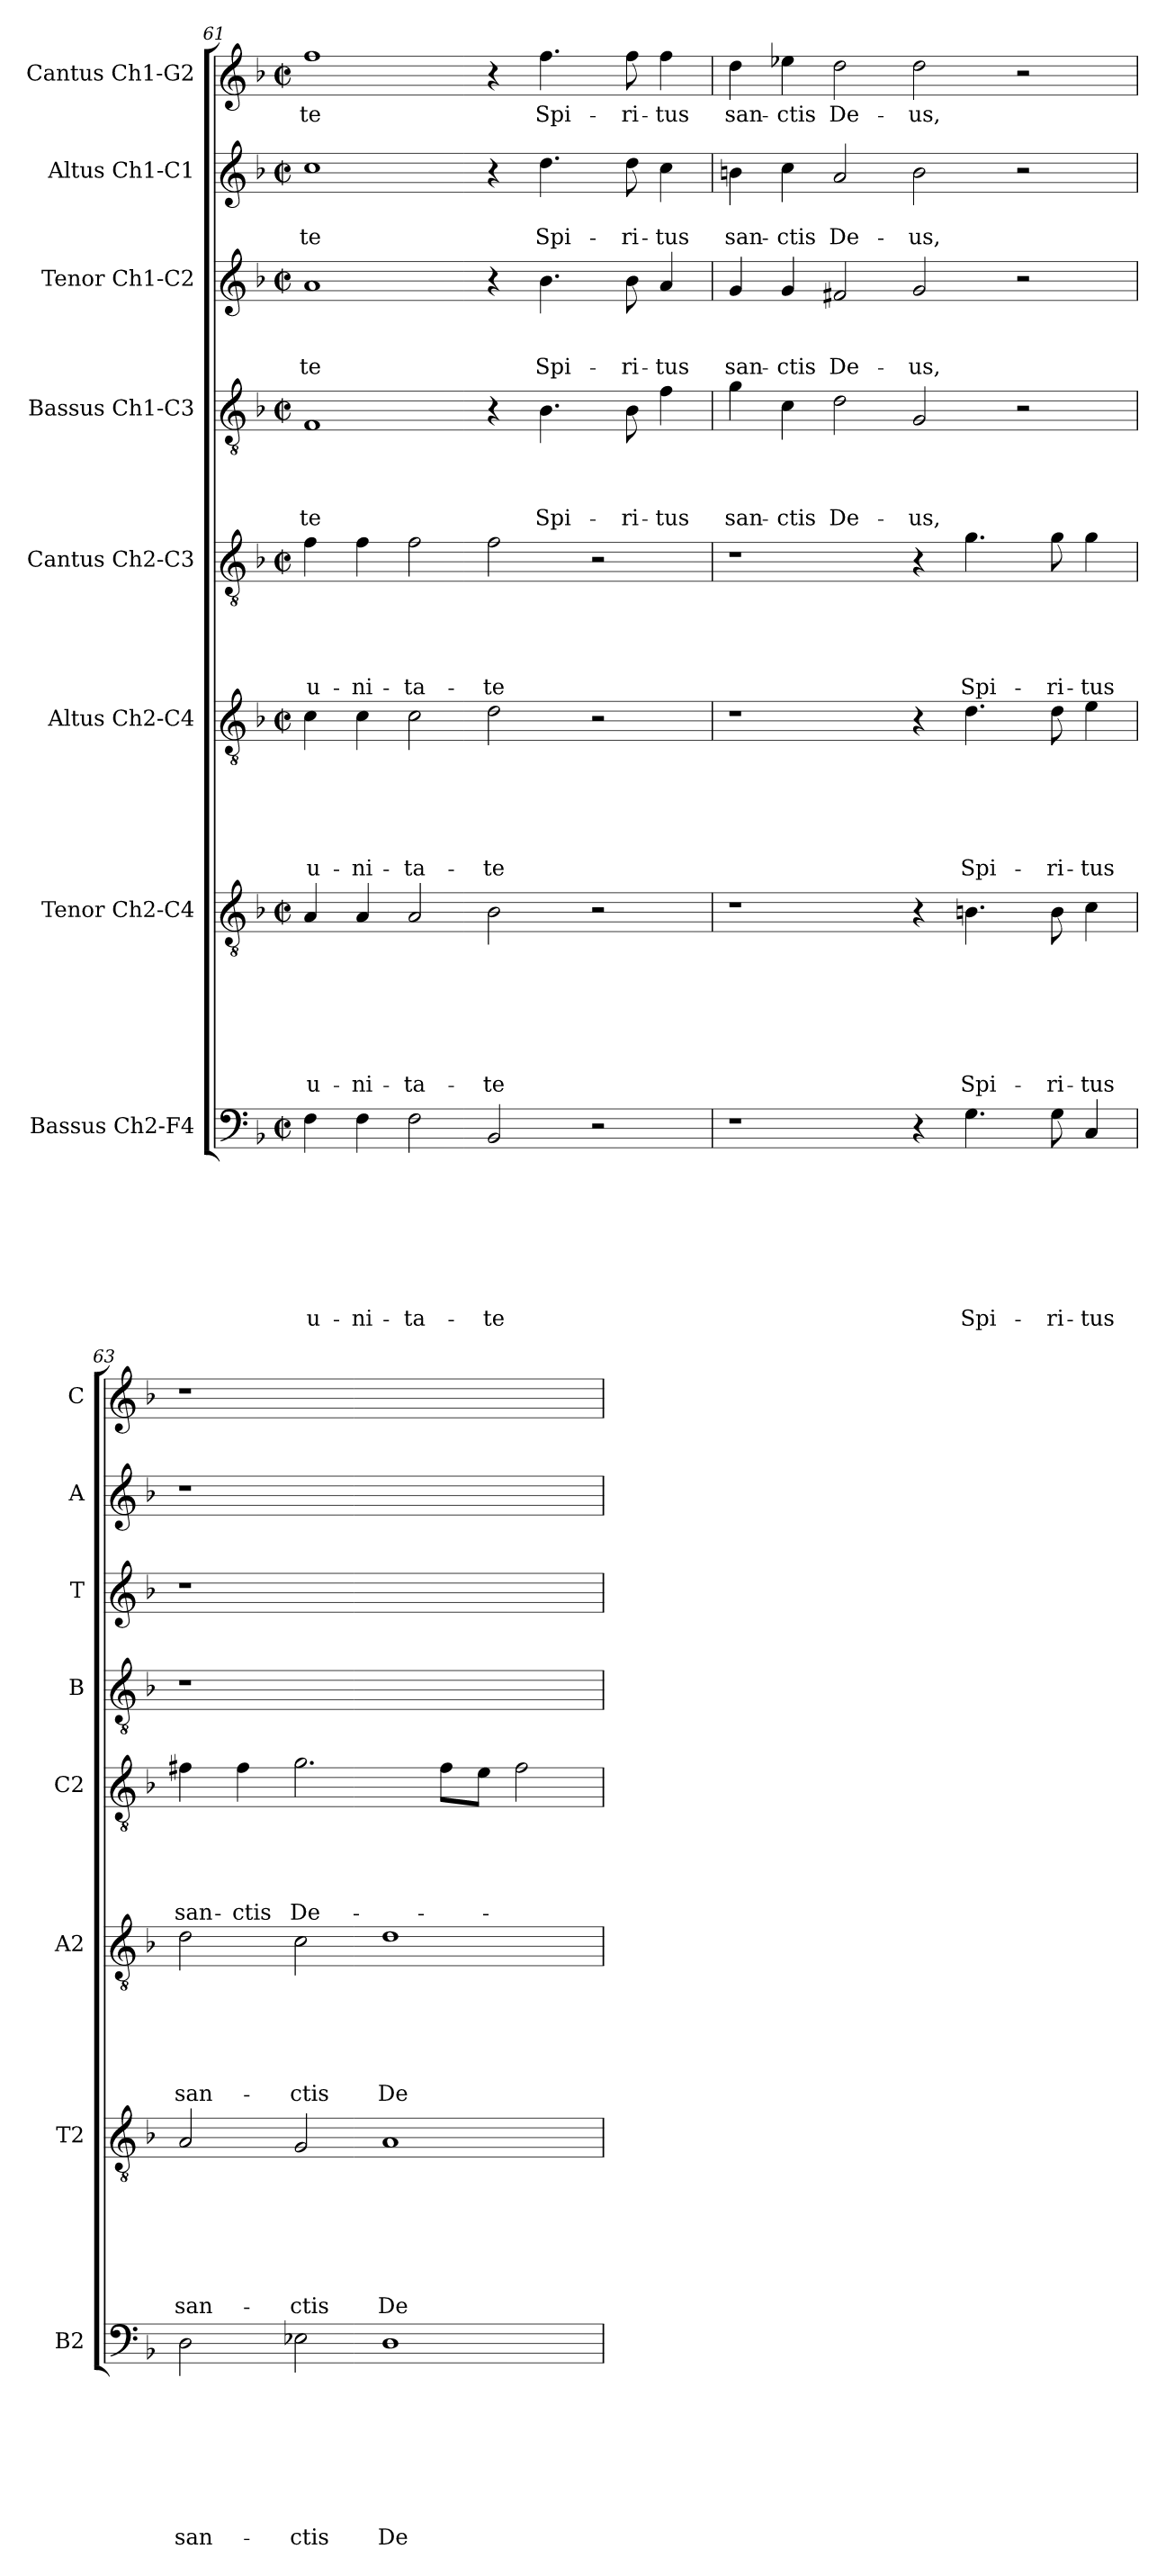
**kern	**text	**text	**text	**text	**text	**text	**text	**text	**kern	**text	**text	**text	**text	**text	**text	**text	**kern	**text	**text	**text	**text	**text	**text	**kern	**text	**text	**text	**text	**text	**kern	**text	**text	**text	**text	**kern	**text	**text	**text	**kern	**text	**text	**kern	**text
*part8	*part8	*part8	*part8	*part8	*part8	*part8	*part8	*part8	*part7	*part7	*part7	*part7	*part7	*part7	*part7	*part7	*part6	*part6	*part6	*part6	*part6	*part6	*part6	*part5	*part5	*part5	*part5	*part5	*part5	*part4	*part4	*part4	*part4	*part4	*part3	*part3	*part3	*part3	*part2	*part2	*part2	*part1	*part1
*staff8	*staff8	*staff8	*staff8	*staff8	*staff8	*staff8	*staff8	*staff8	*staff7	*staff7	*staff7	*staff7	*staff7	*staff7	*staff7	*staff7	*staff6	*staff6	*staff6	*staff6	*staff6	*staff6	*staff6	*staff5	*staff5	*staff5	*staff5	*staff5	*staff5	*staff4	*staff4	*staff4	*staff4	*staff4	*staff3	*staff3	*staff3	*staff3	*staff2	*staff2	*staff2	*staff1	*staff1
*I"Bassus Ch2-F4	*	*	*	*	*	*	*	*	*I"Tenor Ch2-C4	*	*	*	*	*	*	*	*I"Altus Ch2-C4	*	*	*	*	*	*	*I"Cantus Ch2-C3	*	*	*	*	*	*I"Bassus Ch1-C3	*	*	*	*	*I"Tenor Ch1-C2	*	*	*	*I"Altus Ch1-C1	*	*	*I"Cantus Ch1-G2	*
*I'B2	*	*	*	*	*	*	*	*	*I'T2	*	*	*	*	*	*	*	*I'A2	*	*	*	*	*	*	*I'C2	*	*	*	*	*	*I'B	*	*	*	*	*I'T	*	*	*	*I'A	*	*	*I'C	*
!!LO:LB:g=z
*clefF4	*	*	*	*	*	*	*	*	*clefGv2	*	*	*	*	*	*	*	*clefGv2	*	*	*	*	*	*	*clefGv2	*	*	*	*	*	*clefGv2	*	*	*	*	*clefG2	*	*	*	*clefG2	*	*	*clefG2	*
*k[b-]	*	*	*	*	*	*	*	*	*k[b-]	*	*	*	*	*	*	*	*k[b-]	*	*	*	*	*	*	*k[b-]	*	*	*	*	*	*k[b-]	*	*	*	*	*k[b-]	*	*	*	*k[b-]	*	*	*k[b-]	*
*F:	*	*	*	*	*	*	*	*	*F:	*	*	*	*	*	*	*	*F:	*	*	*	*	*	*	*F:	*	*	*	*	*	*F:	*	*	*	*	*F:	*	*	*	*F:	*	*	*F:	*
*M2/2	*	*	*	*	*	*	*	*	*M2/2	*	*	*	*	*	*	*	*M2/2	*	*	*	*	*	*	*M2/2	*	*	*	*	*	*M2/2	*	*	*	*	*M2/2	*	*	*	*M2/2	*	*	*M2/2	*
*met(c|)	*	*	*	*	*	*	*	*	*met(c|)	*	*	*	*	*	*	*	*met(c|)	*	*	*	*	*	*	*met(c|)	*	*	*	*	*	*met(c|)	*	*	*	*	*met(c|)	*	*	*	*met(c|)	*	*	*met(c|)	*
=61	=61	=61	=61	=61	=61	=61	=61	=61	=61	=61	=61	=61	=61	=61	=61	=61	=61	=61	=61	=61	=61	=61	=61	=61	=61	=61	=61	=61	=61	=61	=61	=61	=61	=61	=61	=61	=61	=61	=61	=61	=61	=61	=61
!	!	!	!	!	!	!	!	!LO:LY:b	!	!	!	!	!	!	!	!LO:LY:b	!	!	!	!	!	!	!LO:LY:b	!	!	!	!	!	!LO:LY:b	!	!	!	!	!LO:LY:b	!	!	!	!LO:LY:b	!	!	!LO:LY:b	!	!LO:LY:b
4F\	.	.	.	.	.	.	.	u-	4A/	.	.	.	.	.	.	u-	4c\	.	.	.	.	.	u-	4f\	.	.	.	.	u-	1F	.	.	.	-te	1a	.	.	-te	1cc	.	-te	1ff	-te
!	!	!	!	!	!	!	!	!LO:LY:b	!	!	!	!	!	!	!	!LO:LY:b	!	!	!	!	!	!	!LO:LY:b	!	!	!	!	!	!LO:LY:b	!	!	!	!	!	!	!	!	!	!	!	!	!	!
4F\	.	.	.	.	.	.	.	-ni-	4A/	.	.	.	.	.	.	-ni-	4c\	.	.	.	.	.	-ni-	4f\	.	.	.	.	-ni-	.	.	.	.	.	.	.	.	.	.	.	.	.	.
!	!	!	!	!	!	!	!	!LO:LY:b	!	!	!	!	!	!	!	!LO:LY:b	!	!	!	!	!	!	!LO:LY:b	!	!	!	!	!	!LO:LY:b	!	!	!	!	!	!	!	!	!	!	!	!	!	!
2F\	.	.	.	.	.	.	.	-ta-	2A/	.	.	.	.	.	.	-ta-	2c\	.	.	.	.	.	-ta-	2f\	.	.	.	.	-ta-	.	.	.	.	.	.	.	.	.	.	.	.	.	.
!	!	!	!	!	!	!	!	!LO:LY:b	!	!	!	!	!	!	!	!LO:LY:b	!	!	!	!	!	!	!LO:LY:b	!	!	!	!	!	!LO:LY:b	!	!	!	!	!	!	!	!	!	!	!	!	!	!
2BB-/	.	.	.	.	.	.	.	-te	2B-\	.	.	.	.	.	.	-te	2d\	.	.	.	.	.	-te	2f\	.	.	.	.	-te	4r	.	.	.	.	4r	.	.	.	4r	.	.	4r	.
!	!	!	!	!	!	!	!	!	!	!	!	!	!	!	!	!	!	!	!	!	!	!	!	!	!	!	!	!	!	!	!	!	!	!LO:LY:b	!	!	!	!LO:LY:b	!	!	!LO:LY:b	!	!LO:LY:b
.	.	.	.	.	.	.	.	.	.	.	.	.	.	.	.	.	.	.	.	.	.	.	.	.	.	.	.	.	.	4.B-\	.	.	.	Spi-	4.b-\	.	.	Spi-	4.dd\	.	Spi-	4.ff\	Spi-
2r	.	.	.	.	.	.	.	.	2r	.	.	.	.	.	.	.	2r	.	.	.	.	.	.	2r	.	.	.	.	.	.	.	.	.	.	.	.	.	.	.	.	.	.	.
!	!	!	!	!	!	!	!	!	!	!	!	!	!	!	!	!	!	!	!	!	!	!	!	!	!	!	!	!	!	!	!	!	!	!LO:LY:b	!	!	!	!LO:LY:b	!	!	!LO:LY:b	!	!LO:LY:b
.	.	.	.	.	.	.	.	.	.	.	.	.	.	.	.	.	.	.	.	.	.	.	.	.	.	.	.	.	.	8B-\	.	.	.	-ri-	8b-\	.	.	-ri-	8dd\	.	-ri-	8ff\	-ri-
!	!	!	!	!	!	!	!	!	!	!	!	!	!	!	!	!	!	!	!	!	!	!	!	!	!	!	!	!	!	!	!	!	!	!LO:LY:b	!	!	!	!LO:LY:b	!	!	!LO:LY:b	!	!LO:LY:b
.	.	.	.	.	.	.	.	.	.	.	.	.	.	.	.	.	.	.	.	.	.	.	.	.	.	.	.	.	.	4f\	.	.	.	-tus	4a/	.	.	-tus	4cc\	.	-tus	4ff\	-tus
=62	=62	=62	=62	=62	=62	=62	=62	=62	=62	=62	=62	=62	=62	=62	=62	=62	=62	=62	=62	=62	=62	=62	=62	=62	=62	=62	=62	=62	=62	=62	=62	=62	=62	=62	=62	=62	=62	=62	=62	=62	=62	=62	=62
!	!	!	!	!	!	!	!	!	!	!	!	!	!	!	!	!	!	!	!	!	!	!	!	!	!	!	!	!	!	!	!	!	!	!LO:LY:b	!	!	!	!LO:LY:b	!	!	!LO:LY:b	!	!LO:LY:b
1r	.	.	.	.	.	.	.	.	1r	.	.	.	.	.	.	.	1r	.	.	.	.	.	.	1r	.	.	.	.	.	4g\	.	.	.	san-	4g/	.	.	san-	4bn\	.	san-	4dd\	san-
!	!	!	!	!	!	!	!	!	!	!	!	!	!	!	!	!	!	!	!	!	!	!	!	!	!	!	!	!	!	!	!	!	!	!LO:LY:b	!	!	!	!LO:LY:b	!	!	!LO:LY:b	!	!LO:LY:b
.	.	.	.	.	.	.	.	.	.	.	.	.	.	.	.	.	.	.	.	.	.	.	.	.	.	.	.	.	.	4c\	.	.	.	-ctis	4g/	.	.	-ctis	4cc\	.	-ctis	4ee-X\	-ctis
!	!	!	!	!	!	!	!	!	!	!	!	!	!	!	!	!	!	!	!	!	!	!	!	!	!	!	!	!	!	!	!	!	!	!LO:LY:b	!	!	!	!LO:LY:b	!	!	!LO:LY:b	!	!LO:LY:b
.	.	.	.	.	.	.	.	.	.	.	.	.	.	.	.	.	.	.	.	.	.	.	.	.	.	.	.	.	.	2d\	.	.	.	De-	2f#X/	.	.	De-	2a/	.	De-	2dd\	De-
!	!	!	!	!	!	!	!	!	!	!	!	!	!	!	!	!	!	!	!	!	!	!	!	!	!	!	!	!	!	!	!	!	!	!LO:LY:b	!	!	!	!LO:LY:b	!	!	!LO:LY:b	!	!LO:LY:b
4r	.	.	.	.	.	.	.	.	4r	.	.	.	.	.	.	.	4r	.	.	.	.	.	.	4r	.	.	.	.	.	2G/	.	.	.	-us,	2g/	.	.	-us,	2b\	.	-us,	2dd\	-us,
!	!	!	!	!	!	!	!	!LO:LY:b	!	!	!	!	!	!	!	!LO:LY:b	!	!	!	!	!	!	!LO:LY:b	!	!	!	!	!	!LO:LY:b	!	!	!	!	!	!	!	!	!	!	!	!	!	!
4.G\	.	.	.	.	.	.	.	Spi-	4.Bn\	.	.	.	.	.	.	Spi-	4.d\	.	.	.	.	.	Spi-	4.g\	.	.	.	.	Spi-	.	.	.	.	.	.	.	.	.	.	.	.	.	.
.	.	.	.	.	.	.	.	.	.	.	.	.	.	.	.	.	.	.	.	.	.	.	.	.	.	.	.	.	.	2r	.	.	.	.	2r	.	.	.	2r	.	.	2r	.
!	!	!	!	!	!	!	!	!LO:LY:b	!	!	!	!	!	!	!	!LO:LY:b	!	!	!	!	!	!	!LO:LY:b	!	!	!	!	!	!LO:LY:b	!	!	!	!	!	!	!	!	!	!	!	!	!	!
8G\	.	.	.	.	.	.	.	-ri-	8B\	.	.	.	.	.	.	-ri-	8d\	.	.	.	.	.	-ri-	8g\	.	.	.	.	-ri-	.	.	.	.	.	.	.	.	.	.	.	.	.	.
!	!	!	!	!	!	!	!	!LO:LY:b	!	!	!	!	!	!	!	!LO:LY:b	!	!	!	!	!	!	!LO:LY:b	!	!	!	!	!	!LO:LY:b	!	!	!	!	!	!	!	!	!	!	!	!	!	!
4C/	.	.	.	.	.	.	.	-tus	4c\	.	.	.	.	.	.	-tus	4e\	.	.	.	.	.	-tus	4g\	.	.	.	.	-tus	.	.	.	.	.	.	.	.	.	.	.	.	.	.
=63	=63	=63	=63	=63	=63	=63	=63	=63	=63	=63	=63	=63	=63	=63	=63	=63	=63	=63	=63	=63	=63	=63	=63	=63	=63	=63	=63	=63	=63	=63	=63	=63	=63	=63	=63	=63	=63	=63	=63	=63	=63	=63	=63
!	!	!	!	!	!	!	!	!LO:LY:b	!	!	!	!	!	!	!	!LO:LY:b	!	!	!	!	!	!	!LO:LY:b	!	!	!	!	!	!LO:LY:b	!	!	!	!	!	!	!	!	!	!	!	!	!	!
2D\	.	.	.	.	.	.	.	san-	2A/	.	.	.	.	.	.	san-	2d\	.	.	.	.	.	san-	4f#X\	.	.	.	.	san-	1r	.	.	.	.	1r	.	.	.	1r	.	.	1r	.
!	!	!	!	!	!	!	!	!	!	!	!	!	!	!	!	!	!	!	!	!	!	!	!	!	!	!	!	!	!LO:LY:b	!	!	!	!	!	!	!	!	!	!	!	!	!	!
.	.	.	.	.	.	.	.	.	.	.	.	.	.	.	.	.	.	.	.	.	.	.	.	4f#\	.	.	.	.	-ctis	.	.	.	.	.	.	.	.	.	.	.	.	.	.
!	!	!	!	!	!	!	!	!LO:LY:b	!	!	!	!	!	!	!	!LO:LY:b	!	!	!	!	!	!	!LO:LY:b	!	!	!	!	!	!LO:LY:b	!	!	!	!	!	!	!	!	!	!	!	!	!	!
2E-X\	.	.	.	.	.	.	.	-ctis	2G/	.	.	.	.	.	.	-ctis	2c\	.	.	.	.	.	-ctis	2.g\	.	.	.	.	De-	.	.	.	.	.	.	.	.	.	.	.	.	.	.
!	!	!	!	!	!	!	!	!LO:LY:b	!	!	!	!	!	!	!	!LO:LY:b	!	!	!	!	!	!	!LO:LY:b	!	!	!	!	!	!	!	!	!	!	!	!	!	!	!	!	!	!	!	!
1D	.	.	.	.	.	.	.	De-	1A	.	.	.	.	.	.	De-	1d	.	.	.	.	.	De-	.	.	.	.	.	.	1ryy	.	.	.	.	1ryy	.	.	.	1ryy	.	.	1ryy	.
.	.	.	.	.	.	.	.	.	.	.	.	.	.	.	.	.	.	.	.	.	.	.	.	8f#\L	.	.	.	.	.	.	.	.	.	.	.	.	.	.	.	.	.	.	.
.	.	.	.	.	.	.	.	.	.	.	.	.	.	.	.	.	.	.	.	.	.	.	.	8e\J	.	.	.	.	.	.	.	.	.	.	.	.	.	.	.	.	.	.	.
.	.	.	.	.	.	.	.	.	.	.	.	.	.	.	.	.	.	.	.	.	.	.	.	2f#\	.	.	.	.	.	.	.	.	.	.	.	.	.	.	.	.	.	.	.
=	=	=	=	=	=	=	=	=	=	=	=	=	=	=	=	=	=	=	=	=	=	=	=	=	=	=	=	=	=	=	=	=	=	=	=	=	=	=	=	=	=	=	=
*-	*-	*-	*-	*-	*-	*-	*-	*-	*-	*-	*-	*-	*-	*-	*-	*-	*-	*-	*-	*-	*-	*-	*-	*-	*-	*-	*-	*-	*-	*-	*-	*-	*-	*-	*-	*-	*-	*-	*-	*-	*-	*-	*-
